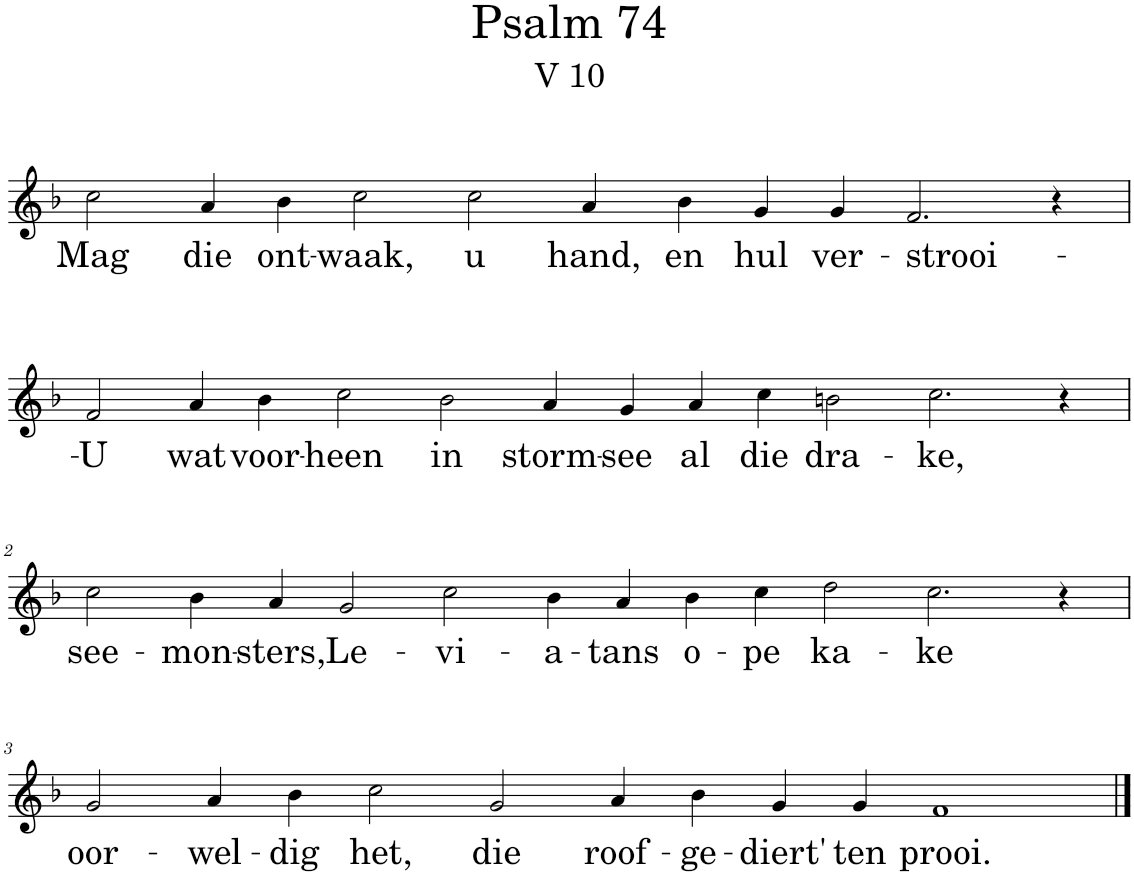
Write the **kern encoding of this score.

**kern	**text
*part1	*part1
*staff1	*staff1
*I"Pipe Organ	*
*I'Org.	*
*clefG2	*
*k[b-]	*
*M18/4	*
=	=
!	!LO:LY:b
2cc\	Mag
!	!LO:LY:b
4a/	die
!	!LO:LY:b
4b-\	ont-
!	!LO:LY:b
2cc\	-waak,
!	!LO:LY:b
2cc\	u
!	!LO:LY:b
4a/	hand,
!	!LO:LY:b
4b-\	en
!	!LO:LY:b
4g/	hul
!	!LO:LY:b
4g/	ver-
!	!LO:LY:b
2.f/	-strooi-
4r	.
!!LO:LB:g=z
=1	=1
!	!LO:LY:b
2f/	-U
!	!LO:LY:b
4a/	wat
!	!LO:LY:b
4b-\	voor-
!	!LO:LY:b
2cc\	-heen
!	!LO:LY:b
2b-\	in
!	!LO:LY:b
4a/	storm-
!	!LO:LY:b
4g/	-see
!	!LO:LY:b
4a/	al
!	!LO:LY:b
4cc\	die
!	!LO:LY:b
2bn\	dra-
!	!LO:LY:b
2.cc\	-ke,
4r	.
!!LO:LB:g=z
=2	=2
!	!LO:LY:b
2cc\	see-
!	!LO:LY:b
4b-\	-mon-
!	!LO:LY:b
4a/	-sters,
!	!LO:LY:b
2g/	Le-
!	!LO:LY:b
2cc\	-vi-
!	!LO:LY:b
4b-\	-a-
!	!LO:LY:b
4a/	-tans
!	!LO:LY:b
4b-\	o-
!	!LO:LY:b
4cc\	-pe
!	!LO:LY:b
2dd\	ka-
!	!LO:LY:b
2.cc\	-ke
4r	.
!!LO:LB:g=z
=3	=3
*M16/4	*
!	!LO:LY:b
2g/	oor-
!	!LO:LY:b
4a/	-wel-
!	!LO:LY:b
4b-\	-dig
!	!LO:LY:b
2cc\	het,
!	!LO:LY:b
2g/	die
!	!LO:LY:b
4a/	roof-
!	!LO:LY:b
4b-\	-ge-
!	!LO:LY:b
4g/	-diert'
!	!LO:LY:b
4g/	ten
!	!LO:LY:b
1f	prooi.
==	==
*-	*-
